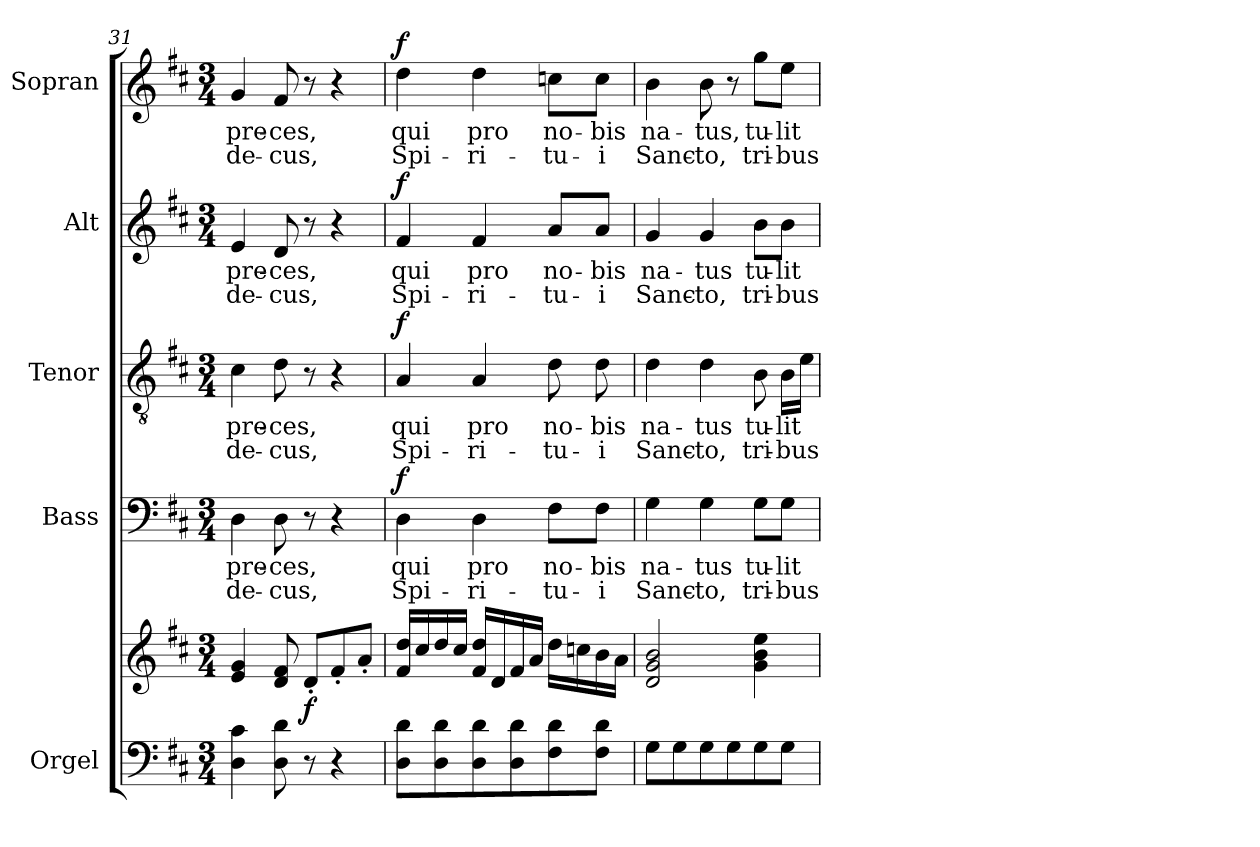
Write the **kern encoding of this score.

**kern	**kern	**dynam	**kern	**text	**text	**dynam	**kern	**text	**text	**dynam	**kern	**text	**text	**dynam	**kern	**text	**text	**dynam
*part5	*part5	*part5	*part4	*part4	*part4	*part4	*part3	*part3	*part3	*part3	*part2	*part2	*part2	*part2	*part1	*part1	*part1	*part1
*staff6	*staff5	*staff5/6	*staff4	*staff4	*staff4	*staff4	*staff3	*staff3	*staff3	*staff3	*staff2	*staff2	*staff2	*staff2	*staff1	*staff1	*staff1	*staff1
*I"Orgel	*	*	*I"Bass	*	*	*	*I"Tenor	*	*	*	*I"Alt	*	*	*	*I"Sopran	*	*	*
*I'Org.	*	*	*I'B.	*	*	*	*I'T.	*	*	*	*I'A.	*	*	*	*I'S.	*	*	*
*clefF4	*clefG2	*	*clefF4	*	*	*	*clefGv2	*	*	*	*clefG2	*	*	*	*clefG2	*	*	*
*k[f#c#]	*k[f#c#]	*	*k[f#c#]	*	*	*	*k[f#c#]	*	*	*	*k[f#c#]	*	*	*	*k[f#c#]	*	*	*
*D:	*D:	*	*D:	*	*	*	*D:	*	*	*	*D:	*	*	*	*D:	*	*	*
*M3/4	*M3/4	*	*M3/4	*	*	*	*M3/4	*	*	*	*M3/4	*	*	*	*M3/4	*	*	*
=31	=31	=31	=31	=31	=31	=31	=31	=31	=31	=31	=31	=31	=31	=31	=31	=31	=31	=31
!	!	!	!	!LO:LY:b	!LO:LY:b	!	!	!LO:LY:b	!LO:LY:b	!	!	!LO:LY:b	!LO:LY:b	!	!	!LO:LY:b	!LO:LY:b	!
4D\ 4c#\	4e/ 4g/	.	4D\	pre-	de-	.	4c#\	pre-	de-	.	4e/	pre-	de-	.	4g/	pre-	de-	.
!	!	!	!	!LO:LY:b	!LO:LY:b	!	!	!LO:LY:b	!LO:LY:b	!	!	!LO:LY:b	!LO:LY:b	!	!	!LO:LY:b	!LO:LY:b	!
8D\ 8d\	8d/ 8f#/	.	8D\	-ces,	-cus,	.	8d\	-ces,	-cus,	.	8d/	-ces,	-cus,	.	8f#/	-ces,	-cus,	.
!	!	!LO:DY:b	!	!	!	!	!	!	!	!	!	!	!	!	!	!	!	!
8r	8d'</L	f	8r	.	.	.	8r	.	.	.	8r	.	.	.	8r	.	.	.
4r	8f#'</	.	4r	.	.	.	4r	.	.	.	4r	.	.	.	4r	.	.	.
.	8a'</J	.	.	.	.	.	.	.	.	.	.	.	.	.	.	.	.	.
=32	=32	=32	=32	=32	=32	=32	=32	=32	=32	=32	=32	=32	=32	=32	=32	=32	=32	=32
!	!	!	!	!LO:LY:b	!LO:LY:b	!LO:DY:a	!	!LO:LY:b	!LO:LY:b	!LO:DY:a	!	!LO:LY:b	!LO:LY:b	!LO:DY:a	!	!LO:LY:b	!LO:LY:b	!LO:DY:a
8D\ 8d\L	16f#/ 16dd/LL	.	4D\	qui	Spi-	f	4A/	qui	Spi-	f	4f#/	qui	Spi-	f	4dd\	qui	Spi-	f
.	16cc#/	.	.	.	.	.	.	.	.	.	.	.	.	.	.	.	.	.
8D\ 8d\	16dd/	.	.	.	.	.	.	.	.	.	.	.	.	.	.	.	.	.
.	16cc#/JJ	.	.	.	.	.	.	.	.	.	.	.	.	.	.	.	.	.
!	!	!	!	!LO:LY:b	!LO:LY:b	!	!	!LO:LY:b	!LO:LY:b	!	!	!LO:LY:b	!LO:LY:b	!	!	!LO:LY:b	!LO:LY:b	!
8D\ 8d\	16f#/ 16dd/LL	.	4D\	pro	-ri-	.	4A/	pro	-ri-	.	4f#/	pro	-ri-	.	4dd\	pro	-ri-	.
.	16d/	.	.	.	.	.	.	.	.	.	.	.	.	.	.	.	.	.
8D\ 8d\	16f#/	.	.	.	.	.	.	.	.	.	.	.	.	.	.	.	.	.
.	16a/JJ	.	.	.	.	.	.	.	.	.	.	.	.	.	.	.	.	.
!	!	!	!	!LO:LY:b	!LO:LY:b	!	!	!LO:LY:b	!LO:LY:b	!	!	!LO:LY:b	!LO:LY:b	!	!	!LO:LY:b	!LO:LY:b	!
8F#\ 8d\	16dd\LL	.	8F#\L	no-	-tu-	.	8d\	no-	-tu-	.	8a/L	no-	-tu-	.	8ccn\L	no-	-tu-	.
.	16ccn\	.	.	.	.	.	.	.	.	.	.	.	.	.	.	.	.	.
!	!	!	!	!LO:LY:b	!LO:LY:b	!	!	!LO:LY:b	!LO:LY:b	!	!	!LO:LY:b	!LO:LY:b	!	!	!LO:LY:b	!LO:LY:b	!
8F#\ 8d\J	16b\	.	8F#\J	-bis	-i	.	8d\	-bis	-i	.	8a/J	-bis	-i	.	8cc\J	-bis	-i	.
.	16a\JJ	.	.	.	.	.	.	.	.	.	.	.	.	.	.	.	.	.
!!LO:LB:g=z
=33	=33	=33	=33	=33	=33	=33	=33	=33	=33	=33	=33	=33	=33	=33	=33	=33	=33	=33
!	!	!	!	!LO:LY:b	!LO:LY:b	!	!	!LO:LY:b	!LO:LY:b	!	!	!LO:LY:b	!LO:LY:b	!	!	!LO:LY:b	!LO:LY:b	!
8G\L	2d/ 2g/ 2b/	.	4G\	na-	Sanc-	.	4d\	na-	Sanc-	.	4g/	na-	Sanc-	.	4b\	na-	Sanc-	.
8G\	.	.	.	.	.	.	.	.	.	.	.	.	.	.	.	.	.	.
!	!	!	!	!LO:LY:b	!LO:LY:b	!	!	!LO:LY:b	!LO:LY:b	!	!	!LO:LY:b	!LO:LY:b	!	!	!LO:LY:b	!LO:LY:b	!
8G\	.	.	4G\	-tus	-to,	.	4d\	-tus	-to,	.	4g/	-tus	-to,	.	8b\	-tus,	-to,	.
8G\	.	.	.	.	.	.	.	.	.	.	.	.	.	.	8r	.	.	.
!	!	!	!	!LO:LY:b	!LO:LY:b	!	!	!LO:LY:b	!LO:LY:b	!	!	!LO:LY:b	!LO:LY:b	!	!	!LO:LY:b	!LO:LY:b	!
8G\	4g\ 4b\ 4ee\	.	8G\L	tu-	tri-	.	8B\	tu-	tri-	.	8b\L	tu-	tri-	.	8gg\L	tu-	tri-	.
!	!	!	!	!LO:LY:b	!LO:LY:b	!	!	!LO:LY:b	!LO:LY:b	!	!	!LO:LY:b	!LO:LY:b	!	!	!LO:LY:b	!LO:LY:b	!
8G\J	.	.	8G\J	-lit	-bus	.	16B\LL	-lit	-bus	.	8b\J	-lit	-bus	.	8ee\J	-lit	-bus	.
.	.	.	.	.	.	.	16e\JJ	.	.	.	.	.	.	.	.	.	.	.
=	=	=	=	=	=	=	=	=	=	=	=	=	=	=	=	=	=	=
*-	*-	*-	*-	*-	*-	*-	*-	*-	*-	*-	*-	*-	*-	*-	*-	*-	*-	*-
